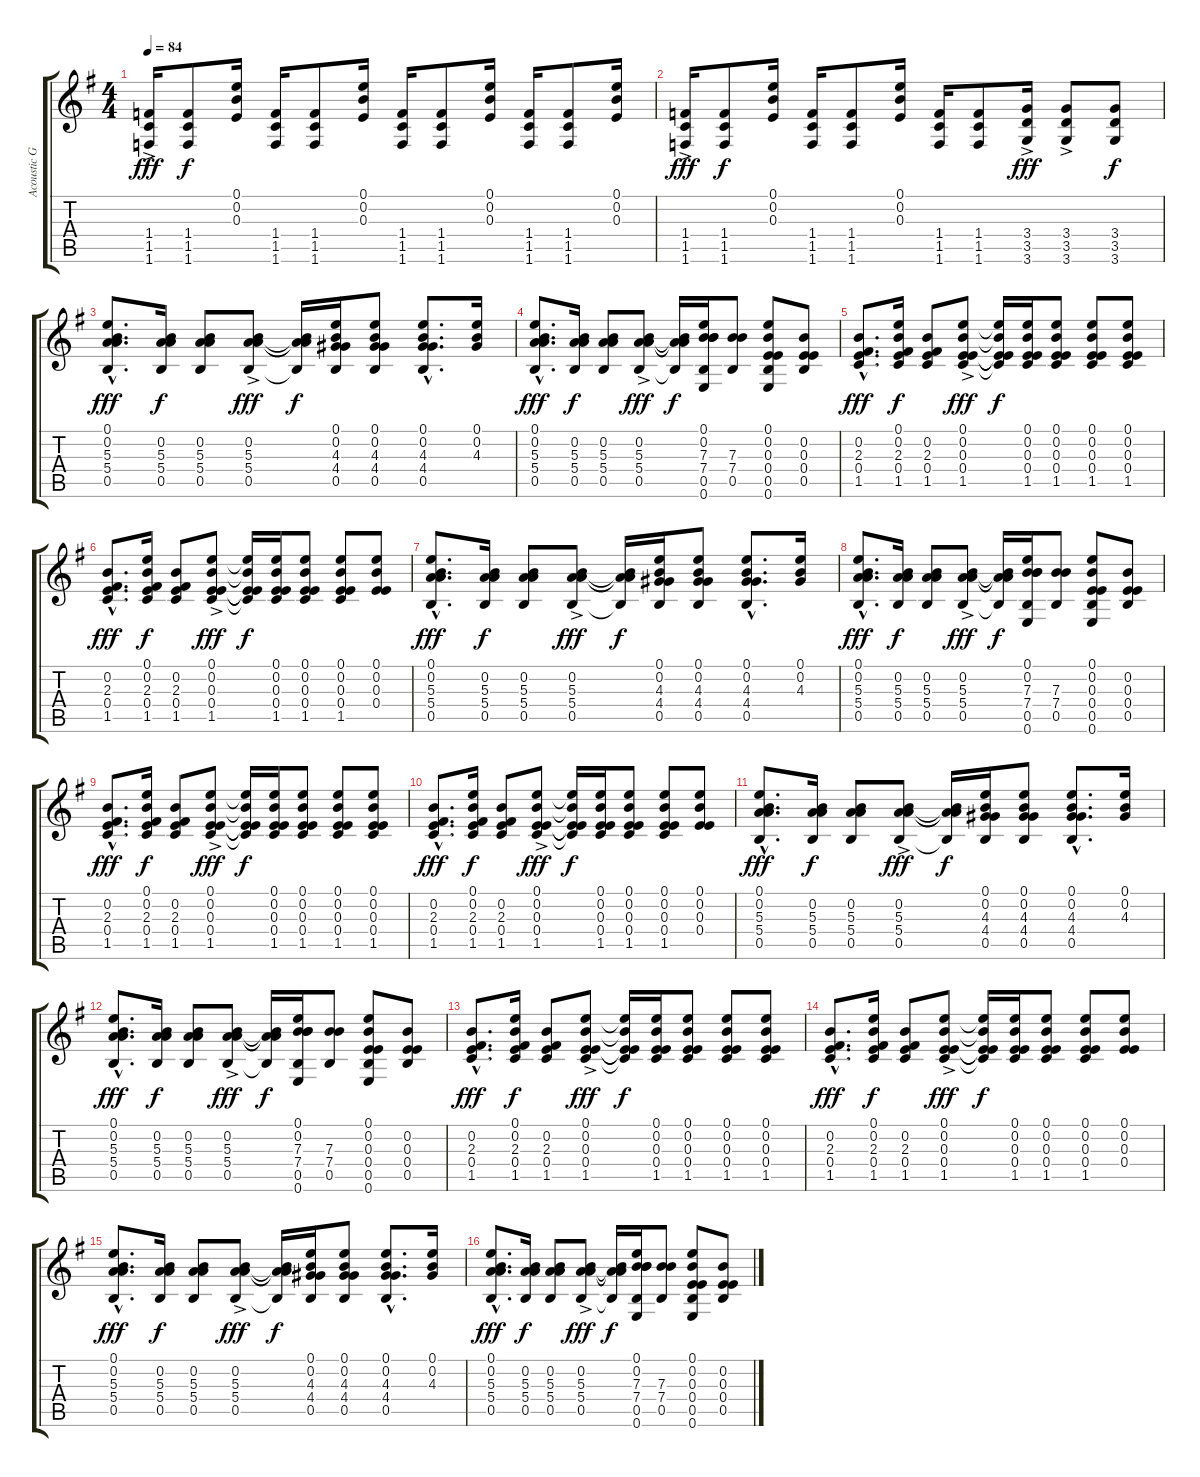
\track ("Acoustic Guitar 1" "Acoustic G") {instrument acousticguitarsteel}
\staff {score tabs}
\tuning (E4 B3 E3 E3 B2 E2) {hide}
\ts (4 4)
\tempo 84
\clef g2
\ks g
(1.4{ac} 1.5{ac} 1.6{ac}).16{dy fff} (1.4 1.5 1.6).8{dy f} (0.1 0.2 0.3).16 (1.4 1.5 1.6).16 (1.4 1.5 1.6).8 (0.1 0.2 0.3).16 (1.4 1.5 1.6).16 (1.4 1.5 1.6).8 (0.1 0.2 0.3).16 (1.4 1.5 1.6).16 (1.4 1.5 1.6).8 (0.1 0.2 0.3).16 |
(1.4{ac} 1.5{ac} 1.6{ac}).16{dy fff} (1.4 1.5 1.6).8{dy f} (0.1 0.2 0.3).16 (1.4 1.5 1.6).16 (1.4 1.5 1.6).8 (0.1 0.2 0.3).16 (1.4 1.5 1.6).16 (1.4 1.5 1.6).8 (3.4{ac} 3.5{ac} 3.6{ac}).16{dy fff} (3.4{ac} 3.5{ac} 3.6{ac}).8 (3.4 3.5 3.6).8{dy f} |
(0.1{hac} 0.2{hac} 5.3{hac} 5.4{hac} 0.5{hac}).8{d dy fff} (0.2 5.3 5.4 0.5).16{dy f} (0.2 5.3 5.4 0.5).8 (0.2{ac} 5.3{ac} 5.4{ac} 0.5{ac}).8{dy fff} (0.2{t} 5.3{t} 5.4{t} 0.5{t}).16{dy f} (0.1 0.2 4.3 4.4 0.5).16 (0.1 0.2 4.3 4.4 0.5).8 (0.1{hac} 0.2{hac} 4.3{hac} 4.4{hac} 0.5{hac}).8{d} (0.1 0.2 4.3).16 |
(0.1{hac} 0.2{hac} 5.3{hac} 5.4{hac} 0.5{hac}).8{d dy fff} (0.2 5.3 5.4 0.5).16{dy f} (0.2 5.3 5.4 0.5).8 (0.2{ac} 5.3{ac} 5.4{ac} 0.5{ac}).8{dy fff} (0.2{t} 5.3{t} 5.4{t} 0.5{t}).16{dy f} (0.1 0.2 7.3 7.4 0.5 0.6).16 (7.3 7.4 0.5).8 (0.1 0.2 0.3 0.4 0.5 0.6).8 (0.2 0.3 0.4 0.5).8 |
(0.2{hac} 2.3{hac} 0.4{hac} 1.5{hac}).8{d dy fff} (0.1 0.2 2.3 0.4 1.5).16{dy f} (0.2 2.3 0.4 1.5).8 (0.1{ac} 0.2{ac} 0.3{ac} 0.4{ac} 1.5{ac}).8{dy fff} (0.1{t} 0.2{t} 0.3{t} 0.4{t} 1.5{t}).16{dy f} (0.1 0.2 0.3 0.4 1.5).16 (0.1 0.2 0.3 0.4 1.5).8 (0.1 0.2 0.3 0.4 1.5).8 (0.1 0.2 0.3 0.4 1.5).8 |
(0.2{hac} 2.3{hac} 0.4{hac} 1.5{hac}).8{d dy fff} (0.1 0.2 2.3 0.4 1.5).16{dy f} (0.2 2.3 0.4 1.5).8 (0.1{ac} 0.2{ac} 0.3{ac} 0.4{ac} 1.5{ac}).8{dy fff} (0.1{t} 0.2{t} 0.3{t} 0.4{t} 1.5{t}).16{dy f} (0.1 0.2 0.3 0.4 1.5).16 (0.1 0.2 0.3 0.4 1.5).8 (0.1 0.2 0.3 0.4 1.5).8 (0.1 0.2 0.3 0.4).8 |
(0.1{hac} 0.2{hac} 5.3{hac} 5.4{hac} 0.5{hac}).8{d dy fff} (0.2 5.3 5.4 0.5).16{dy f} (0.2 5.3 5.4 0.5).8 (0.2{ac} 5.3{ac} 5.4{ac} 0.5{ac}).8{dy fff} (0.2{t} 5.3{t} 5.4{t} 0.5{t}).16{dy f} (0.1 0.2 4.3 4.4 0.5).16 (0.1 0.2 4.3 4.4 0.5).8 (0.1{hac} 0.2{hac} 4.3{hac} 4.4{hac} 0.5{hac}).8{d} (0.1 0.2 4.3).16 |
(0.1{hac} 0.2{hac} 5.3{hac} 5.4{hac} 0.5{hac}).8{d dy fff} (0.2 5.3 5.4 0.5).16{dy f} (0.2 5.3 5.4 0.5).8 (0.2{ac} 5.3{ac} 5.4{ac} 0.5{ac}).8{dy fff} (0.2{t} 5.3{t} 5.4{t} 0.5{t}).16{dy f} (0.1 0.2 7.3 7.4 0.5 0.6).16 (7.3 7.4 0.5).8 (0.1 0.2 0.3 0.4 0.5 0.6).8 (0.2 0.3 0.4 0.5).8 |
(0.2{hac} 2.3{hac} 0.4{hac} 1.5{hac}).8{d dy fff} (0.1 0.2 2.3 0.4 1.5).16{dy f} (0.2 2.3 0.4 1.5).8 (0.1{ac} 0.2{ac} 0.3{ac} 0.4{ac} 1.5{ac}).8{dy fff} (0.1{t} 0.2{t} 0.3{t} 0.4{t} 1.5{t}).16{dy f} (0.1 0.2 0.3 0.4 1.5).16 (0.1 0.2 0.3 0.4 1.5).8 (0.1 0.2 0.3 0.4 1.5).8 (0.1 0.2 0.3 0.4 1.5).8 |
(0.2{hac} 2.3{hac} 0.4{hac} 1.5{hac}).8{d dy fff} (0.1 0.2 2.3 0.4 1.5).16{dy f} (0.2 2.3 0.4 1.5).8 (0.1{ac} 0.2{ac} 0.3{ac} 0.4{ac} 1.5{ac}).8{dy fff} (0.1{t} 0.2{t} 0.3{t} 0.4{t} 1.5{t}).16{dy f} (0.1 0.2 0.3 0.4 1.5).16 (0.1 0.2 0.3 0.4 1.5).8 (0.1 0.2 0.3 0.4 1.5).8 (0.1 0.2 0.3 0.4).8 |
(0.1{hac} 0.2{hac} 5.3{hac} 5.4{hac} 0.5{hac}).8{d dy fff} (0.2 5.3 5.4 0.5).16{dy f} (0.2 5.3 5.4 0.5).8 (0.2{ac} 5.3{ac} 5.4{ac} 0.5{ac}).8{dy fff} (0.2{t} 5.3{t} 5.4{t} 0.5{t}).16{dy f} (0.1 0.2 4.3 4.4 0.5).16 (0.1 0.2 4.3 4.4 0.5).8 (0.1{hac} 0.2{hac} 4.3{hac} 4.4{hac} 0.5{hac}).8{d} (0.1 0.2 4.3).16 |
(0.1{hac} 0.2{hac} 5.3{hac} 5.4{hac} 0.5{hac}).8{d dy fff} (0.2 5.3 5.4 0.5).16{dy f} (0.2 5.3 5.4 0.5).8 (0.2{ac} 5.3{ac} 5.4{ac} 0.5{ac}).8{dy fff} (0.2{t} 5.3{t} 5.4{t} 0.5{t}).16{dy f} (0.1 0.2 7.3 7.4 0.5 0.6).16 (7.3 7.4 0.5).8 (0.1 0.2 0.3 0.4 0.5 0.6).8 (0.2 0.3 0.4 0.5).8 |
(0.2{hac} 2.3{hac} 0.4{hac} 1.5{hac}).8{d dy fff} (0.1 0.2 2.3 0.4 1.5).16{dy f} (0.2 2.3 0.4 1.5).8 (0.1{ac} 0.2{ac} 0.3{ac} 0.4{ac} 1.5{ac}).8{dy fff} (0.1{t} 0.2{t} 0.3{t} 0.4{t} 1.5{t}).16{dy f} (0.1 0.2 0.3 0.4 1.5).16 (0.1 0.2 0.3 0.4 1.5).8 (0.1 0.2 0.3 0.4 1.5).8 (0.1 0.2 0.3 0.4 1.5).8 |
(0.2{hac} 2.3{hac} 0.4{hac} 1.5{hac}).8{d dy fff} (0.1 0.2 2.3 0.4 1.5).16{dy f} (0.2 2.3 0.4 1.5).8 (0.1{ac} 0.2{ac} 0.3{ac} 0.4{ac} 1.5{ac}).8{dy fff} (0.1{t} 0.2{t} 0.3{t} 0.4{t} 1.5{t}).16{dy f} (0.1 0.2 0.3 0.4 1.5).16 (0.1 0.2 0.3 0.4 1.5).8 (0.1 0.2 0.3 0.4 1.5).8 (0.1 0.2 0.3 0.4).8 |
(0.1{hac} 0.2{hac} 5.3{hac} 5.4{hac} 0.5{hac}).8{d dy fff} (0.2 5.3 5.4 0.5).16{dy f} (0.2 5.3 5.4 0.5).8 (0.2{ac} 5.3{ac} 5.4{ac} 0.5{ac}).8{dy fff} (0.2{t} 5.3{t} 5.4{t} 0.5{t}).16{dy f} (0.1 0.2 4.3 4.4 0.5).16 (0.1 0.2 4.3 4.4 0.5).8 (0.1{hac} 0.2{hac} 4.3{hac} 4.4{hac} 0.5{hac}).8{d} (0.1 0.2 4.3).16 |
(0.1{hac} 0.2{hac} 5.3{hac} 5.4{hac} 0.5{hac}).8{d dy fff} (0.2 5.3 5.4 0.5).16{dy f} (0.2 5.3 5.4 0.5).8 (0.2{ac} 5.3{ac} 5.4{ac} 0.5{ac}).8{dy fff} (0.2{t} 5.3{t} 5.4{t} 0.5{t}).16{dy f} (0.1 0.2 7.3 7.4 0.5 0.6).16 (7.3 7.4 0.5).8 (0.1 0.2 0.3 0.4 0.5 0.6).8 (0.2 0.3 0.4 0.5).8
